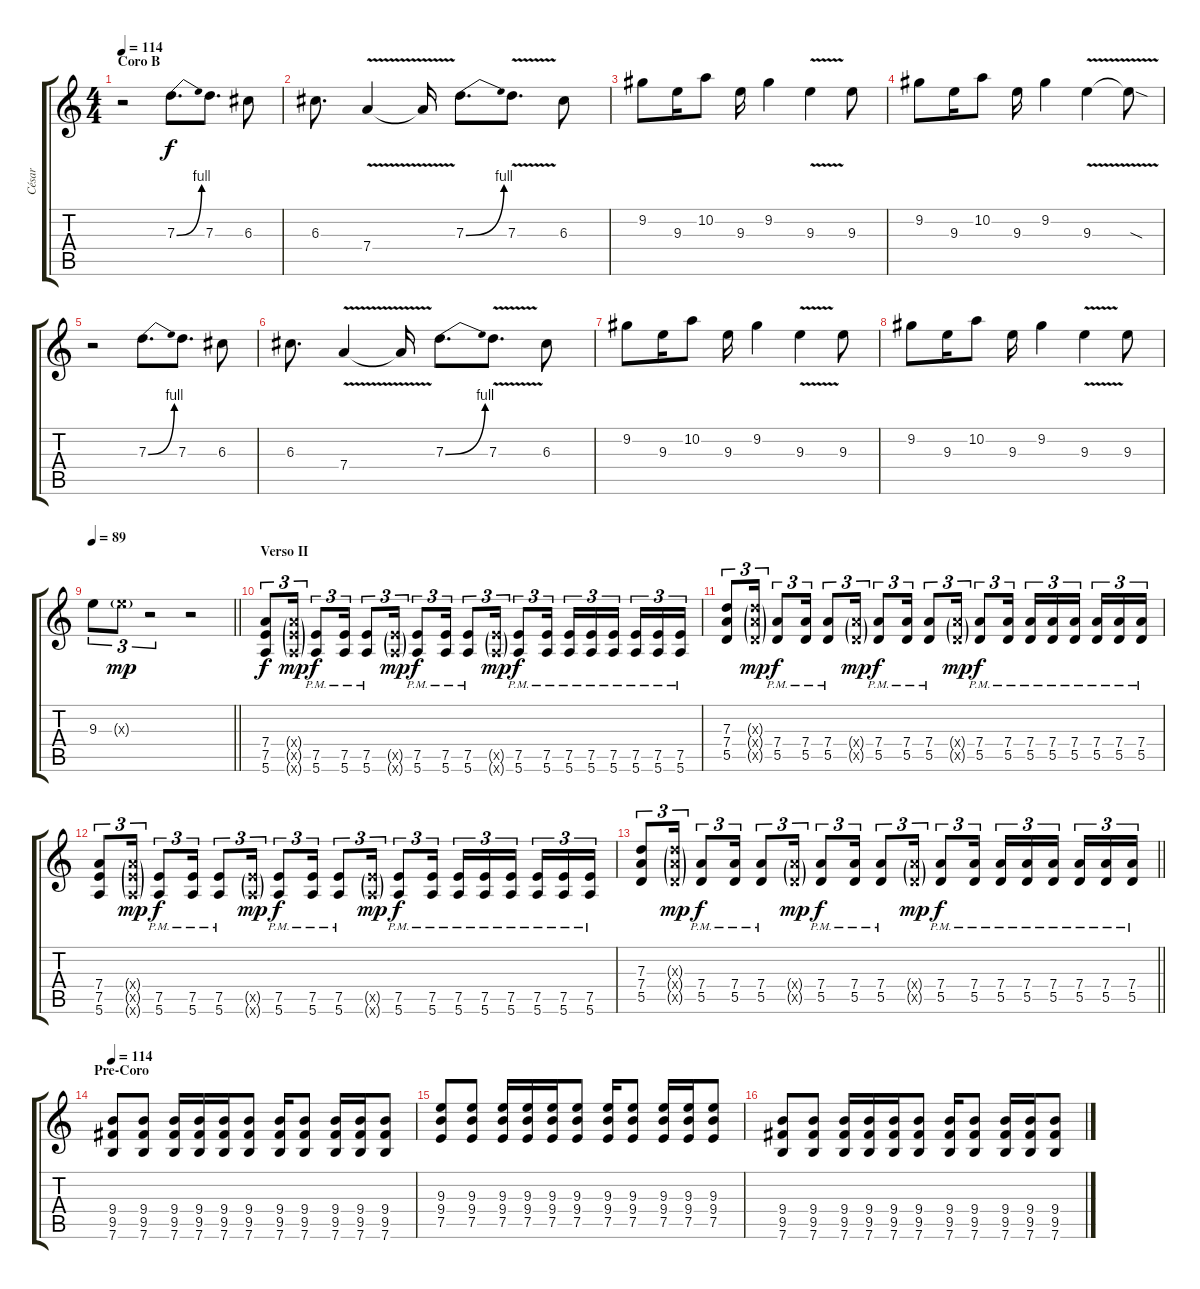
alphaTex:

\track ("César" "César") {instrument distortionguitar}
\staff {score tabs}
\tuning (E4 B3 G3 D3 A2 E2) {hide}
\ts (4 4)
\section ("" "Coro B")
\tempo 114
\clef g2
\ks c
r.2{dy f} 7.3{be (bend 0 0 60 4)}.8{d} 7.3.8{d} 6.3.8 |
6.3.8{d} 7.4{v}.4 7.4{t}.16 7.3{be (bend 0 0 60 4)}.8{d} 7.3{v}.8{d} 6.3.8 |
9.2.8 9.3.16 10.2.8 9.3.16 9.2.4 9.3{v}.4 9.3.8 |
9.2.8 9.3.16 10.2.8 9.3.16 9.2.4 9.3{v}.4 9.3{sod t}.8 |
r.2 7.3{be (bend 0 0 60 4)}.8{d} 7.3.8{d} 6.3.8 |
6.3.8{d} 7.4{v}.4 7.4{t}.16 7.3{be (bend 0 0 60 4)}.8{d} 7.3{v}.8{d} 6.3.8 |
9.2.8 9.3.16 10.2.8 9.3.16 9.2.4 9.3{v}.4 9.3.8 |
9.2.8 9.3.16 10.2.8 9.3.16 9.2.4 9.3{v}.4 9.3.8 |
\tempo 89
\barLineRight lightlight
9.3.8{tu (3 2)} 9.3{g x}.8{tu (3 2) dy mp} r.2{tu (3 2)} r.2 |
\section ("" "Verso II")
(7.4 7.5 5.6).8{tu (3 2) dy f} (7.4{g x} 7.5{g x} 5.6{g x}).16{tu (3 2) dy mp} (7.5{pm} 5.6{pm}).8{tu (3 2) dy f} (7.5{pm} 5.6{pm}).16{tu (3 2)} (7.5{pm} 5.6{pm}).8{tu (3 2)} (7.5{g x} 5.6{g x}).16{tu (3 2) dy mp} (7.5{pm} 5.6{pm}).8{tu (3 2) dy f} (7.5{pm} 5.6{pm}).16{tu (3 2)} (7.5{pm} 5.6{pm}).8{tu (3 2)} (7.5{g x} 5.6{g x}).16{tu (3 2) dy mp} (7.5{pm} 5.6{pm}).8{tu (3 2) dy f} (7.5{pm} 5.6{pm}).16{tu (3 2)} (7.5{pm} 5.6{pm}).16{tu (3 2)} (7.5{pm} 5.6{pm}).16{tu (3 2)} (7.5{pm} 5.6{pm}).16{tu (3 2) beam splitsecondary} (7.5{pm} 5.6{pm}).16{tu (3 2)} (7.5{pm} 5.6{pm}).16{tu (3 2)} (7.5{pm} 5.6{pm}).16{tu (3 2)} |
(7.3 7.4 5.5).8{tu (3 2)} (7.3{g x} 7.4{g x} 5.5{g x}).16{tu (3 2) dy mp} (7.4{pm} 5.5{pm}).8{tu (3 2) dy f} (7.4{pm} 5.5{pm}).16{tu (3 2)} (7.4{pm} 5.5{pm}).8{tu (3 2)} (7.4{g x} 5.5{g x}).16{tu (3 2) dy mp} (7.4{pm} 5.5{pm}).8{tu (3 2) dy f} (7.4{pm} 5.5{pm}).16{tu (3 2)} (7.4{pm} 5.5{pm}).8{tu (3 2)} (7.4{g x} 5.5{g x}).16{tu (3 2) dy mp} (7.4{pm} 5.5{pm}).8{tu (3 2) dy f} (7.4{pm} 5.5{pm}).16{tu (3 2)} (7.4{pm} 5.5{pm}).16{tu (3 2)} (7.4{pm} 5.5{pm}).16{tu (3 2)} (7.4{pm} 5.5{pm}).16{tu (3 2) beam splitsecondary} (7.4{pm} 5.5{pm}).16{tu (3 2)} (7.4{pm} 5.5{pm}).16{tu (3 2)} (7.4{pm} 5.5{pm}).16{tu (3 2)} |
(7.4 7.5 5.6).8{tu (3 2)} (7.4{g x} 7.5{g x} 5.6{g x}).16{tu (3 2) dy mp} (7.5{pm} 5.6{pm}).8{tu (3 2) dy f} (7.5{pm} 5.6{pm}).16{tu (3 2)} (7.5{pm} 5.6{pm}).8{tu (3 2)} (7.5{g x} 5.6{g x}).16{tu (3 2) dy mp} (7.5{pm} 5.6{pm}).8{tu (3 2) dy f} (7.5{pm} 5.6{pm}).16{tu (3 2)} (7.5{pm} 5.6{pm}).8{tu (3 2)} (7.5{g x} 5.6{g x}).16{tu (3 2) dy mp} (7.5{pm} 5.6{pm}).8{tu (3 2) dy f} (7.5{pm} 5.6{pm}).16{tu (3 2)} (7.5{pm} 5.6{pm}).16{tu (3 2)} (7.5{pm} 5.6{pm}).16{tu (3 2)} (7.5{pm} 5.6{pm}).16{tu (3 2) beam splitsecondary} (7.5{pm} 5.6{pm}).16{tu (3 2)} (7.5{pm} 5.6{pm}).16{tu (3 2)} (7.5{pm} 5.6{pm}).16{tu (3 2)} |
\barLineRight lightlight
(7.3 7.4 5.5).8{tu (3 2)} (7.3{g x} 7.4{g x} 5.5{g x}).16{tu (3 2) dy mp} (7.4{pm} 5.5{pm}).8{tu (3 2) dy f} (7.4{pm} 5.5{pm}).16{tu (3 2)} (7.4{pm} 5.5{pm}).8{tu (3 2)} (7.4{g x} 5.5{g x}).16{tu (3 2) dy mp} (7.4{pm} 5.5{pm}).8{tu (3 2) dy f} (7.4{pm} 5.5{pm}).16{tu (3 2)} (7.4{pm} 5.5{pm}).8{tu (3 2)} (7.4{g x} 5.5{g x}).16{tu (3 2) dy mp} (7.4{pm} 5.5{pm}).8{tu (3 2) dy f} (7.4{pm} 5.5{pm}).16{tu (3 2)} (7.4{pm} 5.5{pm}).16{tu (3 2)} (7.4{pm} 5.5{pm}).16{tu (3 2)} (7.4{pm} 5.5{pm}).16{tu (3 2) beam splitsecondary} (7.4{pm} 5.5{pm}).16{tu (3 2)} (7.4{pm} 5.5{pm}).16{tu (3 2)} (7.4{pm} 5.5{pm}).16{tu (3 2)} |
\section ("" "Pre-Coro")
\tempo 114
(9.4 9.5 7.6).8 (9.4 9.5 7.6).8 (9.4 9.5 7.6).16 (9.4 9.5 7.6).16 (9.4 9.5 7.6).16 (9.4 9.5 7.6).8 (9.4 9.5 7.6).16 (9.4 9.5 7.6).8 (9.4 9.5 7.6).16 (9.4 9.5 7.6).16 (9.4 9.5 7.6).8 |
(9.3 9.4 7.5).8 (9.3 9.4 7.5).8 (9.3 9.4 7.5).16 (9.3 9.4 7.5).16 (9.3 9.4 7.5).16 (9.3 9.4 7.5).8 (9.3 9.4 7.5).16 (9.3 9.4 7.5).8 (9.3 9.4 7.5).16 (9.3 9.4 7.5).16 (9.3 9.4 7.5).8 |
(9.4 9.5 7.6).8 (9.4 9.5 7.6).8 (9.4 9.5 7.6).16 (9.4 9.5 7.6).16 (9.4 9.5 7.6).16 (9.4 9.5 7.6).8 (9.4 9.5 7.6).16 (9.4 9.5 7.6).8 (9.4 9.5 7.6).16 (9.4 9.5 7.6).16 (9.4 9.5 7.6).8
